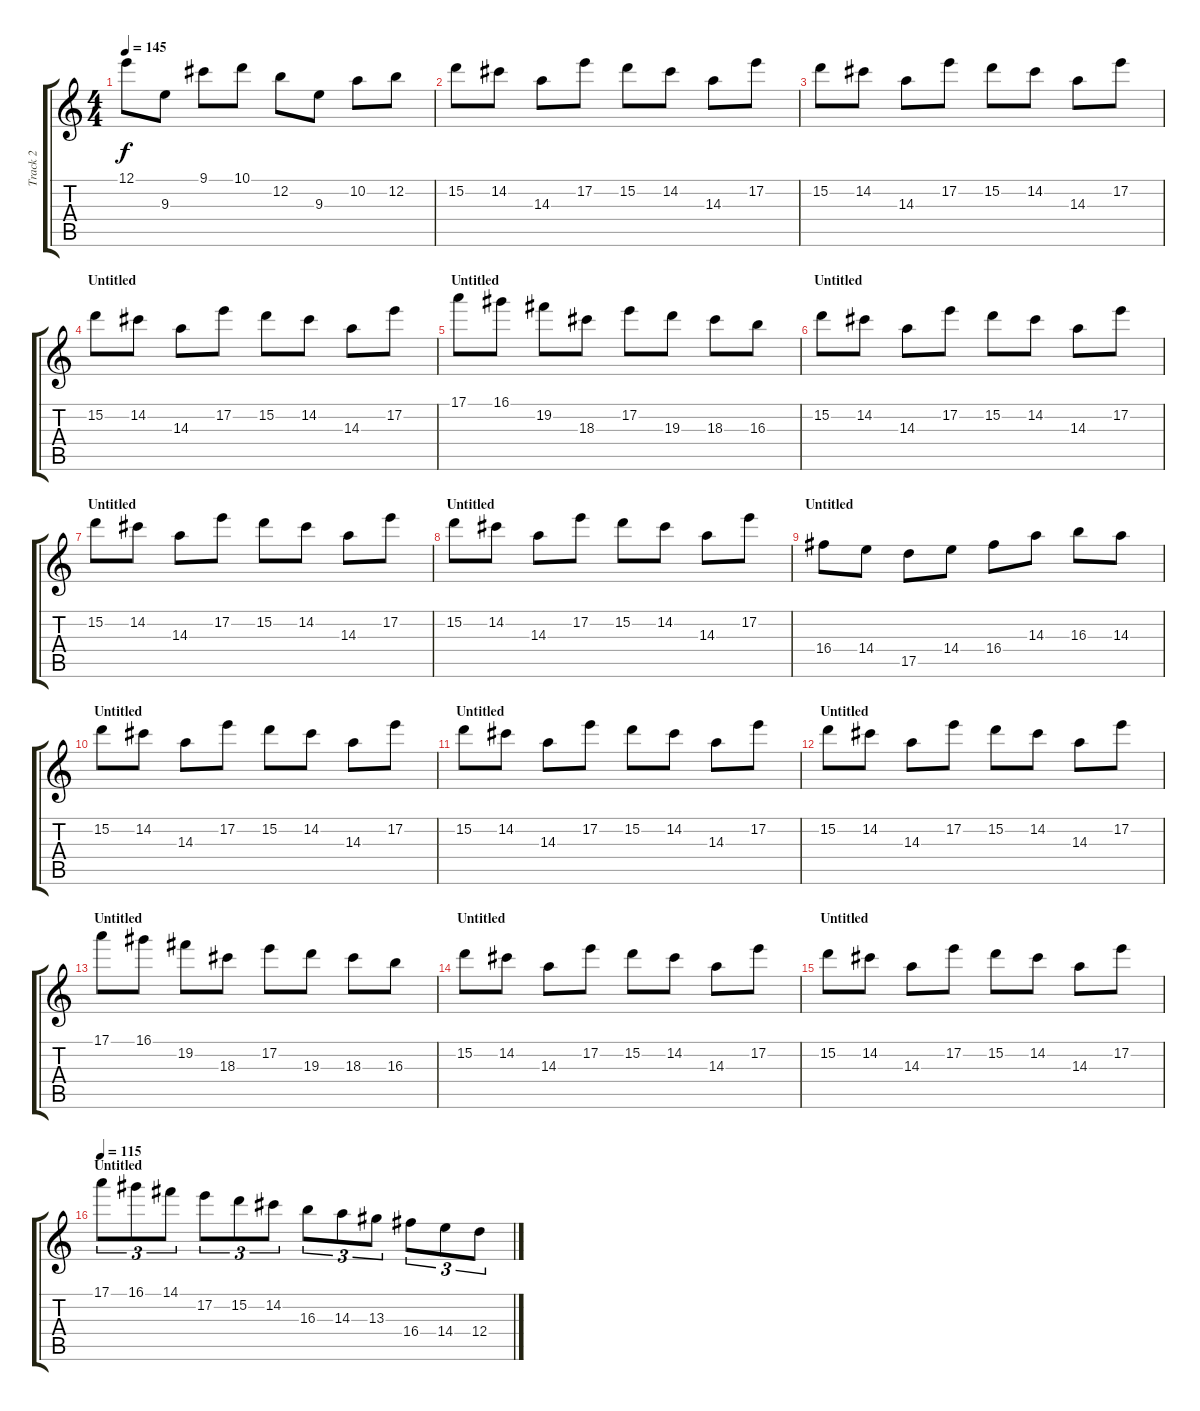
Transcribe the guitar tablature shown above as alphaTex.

\track ("Track 2" "Track 2") {instrument distortionguitar}
\staff {score tabs}
\tuning (E4 B3 G3 D3 A2 E2) {hide}
\ts (4 4)
\tempo 145
\clef g2
\ks c
12.1.8{dy f} 9.3.8 9.1.8 10.1.8 12.2.8 9.3.8 10.2.8 12.2.8 |
15.2.8 14.2.8 14.3.8 17.2.8 15.2.8 14.2.8 14.3.8 17.2.8 |
15.2.8 14.2.8 14.3.8 17.2.8 15.2.8 14.2.8 14.3.8 17.2.8 |
\section ("" "Untitled")
15.2.8 14.2.8 14.3.8 17.2.8 15.2.8 14.2.8 14.3.8 17.2.8 |
\section ("" "Untitled")
17.1.8 16.1.8 19.2.8 18.3.8 17.2.8 19.3.8 18.3.8 16.3.8 |
\section ("" "Untitled")
15.2.8 14.2.8 14.3.8 17.2.8 15.2.8 14.2.8 14.3.8 17.2.8 |
\section ("" "Untitled")
15.2.8 14.2.8 14.3.8 17.2.8 15.2.8 14.2.8 14.3.8 17.2.8 |
\section ("" "Untitled")
15.2.8 14.2.8 14.3.8 17.2.8 15.2.8 14.2.8 14.3.8 17.2.8 |
\section ("" "Untitled")
16.4.8 14.4.8 17.5.8 14.4.8 16.4.8 14.3.8 16.3.8 14.3.8 |
\section ("" "Untitled")
15.2.8 14.2.8 14.3.8 17.2.8 15.2.8 14.2.8 14.3.8 17.2.8 |
\section ("" "Untitled")
15.2.8 14.2.8 14.3.8 17.2.8 15.2.8 14.2.8 14.3.8 17.2.8 |
\section ("" "Untitled")
15.2.8 14.2.8 14.3.8 17.2.8 15.2.8 14.2.8 14.3.8 17.2.8 |
\section ("" "Untitled")
17.1.8 16.1.8 19.2.8 18.3.8 17.2.8 19.3.8 18.3.8 16.3.8 |
\section ("" "Untitled")
15.2.8 14.2.8 14.3.8 17.2.8 15.2.8 14.2.8 14.3.8 17.2.8 |
\section ("" "Untitled")
15.2.8 14.2.8 14.3.8 17.2.8 15.2.8 14.2.8 14.3.8 17.2.8 |
\section ("" "Untitled")
\tempo 115
17.1.8{tu (3 2)} 16.1.8{tu (3 2)} 14.1.8{tu (3 2)} 17.2.8{tu (3 2)} 15.2.8{tu (3 2)} 14.2.8{tu (3 2)} 16.3.8{tu (3 2)} 14.3.8{tu (3 2)} 13.3.8{tu (3 2)} 16.4.8{tu (3 2)} 14.4.8{tu (3 2)} 12.4.8{tu (3 2)}
